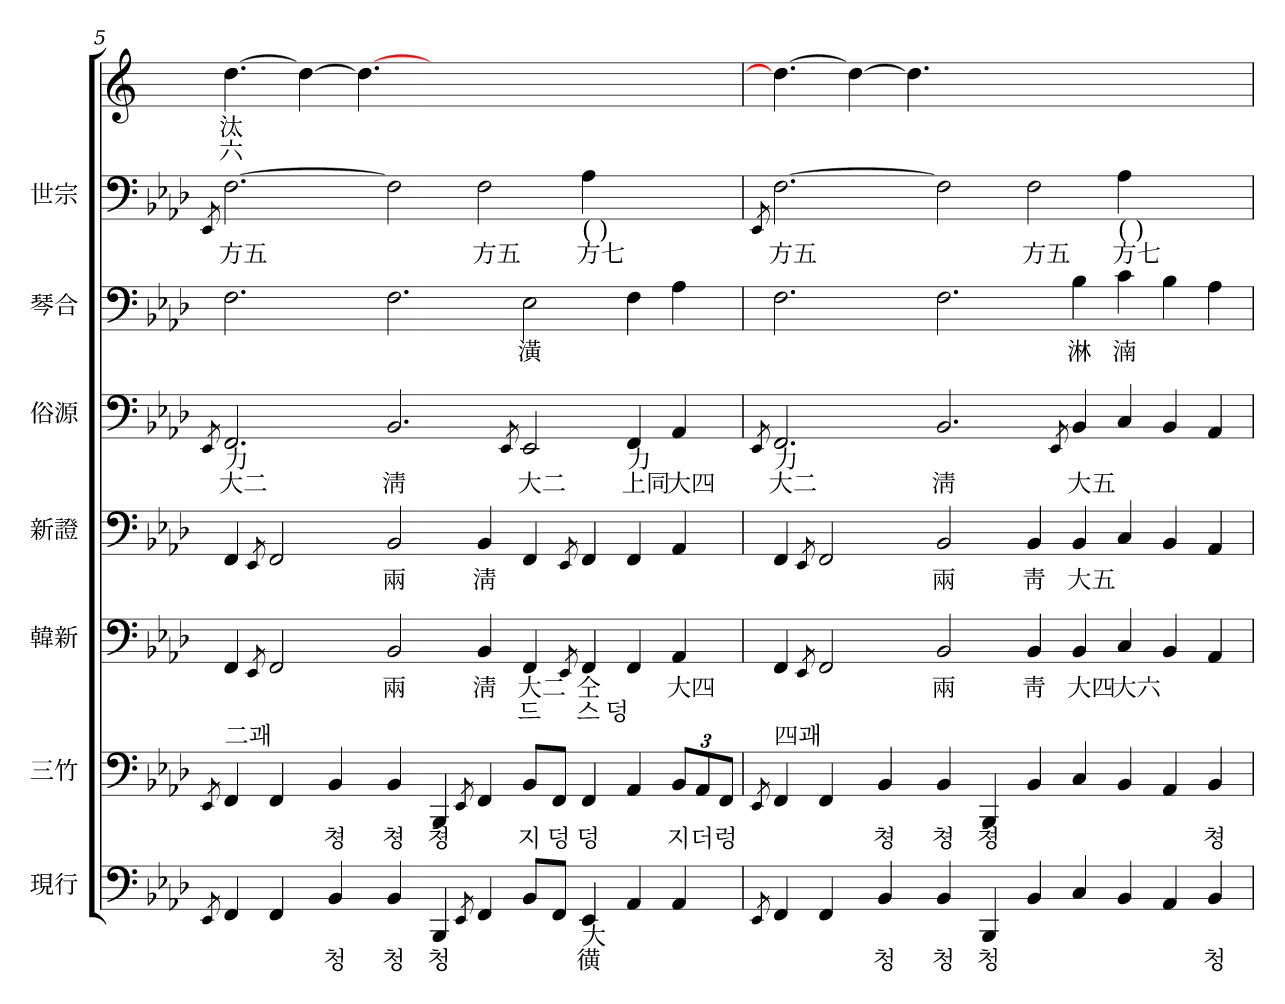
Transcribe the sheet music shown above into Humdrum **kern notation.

**kern	**text	**kern	**text	**kern	**text	**text	**kern	**text	**kern	**text	**kern	**text	**kern	**text	**kern	**text	**text
*part8	*part8	*part7	*part7	*part6	*part6	*part6	*part5	*part5	*part4	*part4	*part3	*part3	*part2	*part2	*part1	*part1	*part1
*staff8	*staff8	*staff7	*staff7	*staff6	*staff6	*staff6	*staff5	*staff5	*staff4	*staff4	*staff3	*staff3	*staff2	*staff2	*staff1	*staff1	*staff1
*I"現行	*	*I"三竹	*	*I"韓新	*	*	*I"新證	*	*I"俗源	*	*I"琴合	*	*I"世宗	*	*	*	*
!!LO:PB:g=z
*clefF4	*	*clefF4	*	*clefF4	*	*	*clefF4	*	*clefF4	*	*clefF4	*	*clefF4	*	*clefG2	*	*
*k[b-e-a-d-]	*	*k[b-e-a-d-]	*	*k[b-e-a-d-]	*	*	*k[b-e-a-d-]	*	*k[b-e-a-d-]	*	*k[b-e-a-d-]	*	*k[b-e-a-d-]	*	*k[]	*	*
*f:	*	*f:	*	*f:	*	*	*f:	*	*f:	*	*f:	*	*f:	*	*a:	*	*
=5	=5	=5	=5	=5	=5	=5	=5	=5	=5	=5	=5	=5	=5	=5	=5	=5	=5
8qEE-/	.	8qEE-/	.	.	.	.	.	.	8qEE-/	.	.	.	8qEE-/	.	.	.	.
!	!	!	!	!	!	!	!	!	!LO:TX:b:t=力	!	!	!	!	!	!	!	!
!	!	!LO:TX:a:t=二괘	!	!	!	!	!	!	!	!	!	!	!	!	!	!	!
!	!	!	!	!	!	!	!	!	!	!LO:LY:b	!	!	!	!LO:LY:b	!	!LO:LY:b	!LO:LY:b
4FF/	.	4FF/	.	4FF/	.	.	4FF/	.	2.FF/	大二	2.F\	.	[2.F\	方五	[4.dd\	汰	六
.	.	.	.	8qEE-/	.	.	8qEE-/	.	.	.	.	.	.	.	.	.	.
4FF/	.	4FF/	.	2FF/	.	.	2FF/	.	.	.	.	.	.	.	.	.	.
.	.	.	.	.	.	.	.	.	.	.	.	.	.	.	4dd\_	.	.
!	!LO:LY:b	!	!LO:LY:b	!	!	!	!	!	!	!	!	!	!	!	!	!	!
4BB-/	청	4BB-/	쳥	.	.	.	.	.	.	.	.	.	.	.	.	.	.
.	.	.	.	.	.	.	.	.	.	.	.	.	.	.	4.dd\_	.	.
!	!LO:LY:b	!	!LO:LY:b	!	!LO:LY:b	!	!	!LO:LY:b	!	!LO:LY:b	!	!	!	!	!	!	!
4BB-/	청	4BB-/	쳥	2BB-/	兩	.	2BB-/	兩	2.BB-/	淸	2.F\	.	2F\]	.	.	.	.
!	!LO:LY:b	!	!LO:LY:b	!	!	!	!	!	!	!	!	!	!	!	!	!	!
4BBB-/	청	4BBB-/	쳥	.	.	.	.	.	.	.	.	.	.	.	1.ryy	.	.
8qEE-/	.	8qEE-/	.	.	.	.	.	.	.	.	.	.	.	.	.	.	.
!	!	!	!	!	!LO:LY:b	!	!	!LO:LY:b	!	!	!	!	!	!LO:LY:b	!	!	!
4FF/	.	4FF/	.	4BB-/	淸	.	4BB-/	淸	.	.	.	.	2F\	方五	.	.	.
.	.	.	.	.	.	.	.	.	8qEE-/	.	.	.	.	.	.	.	.
!	!	!	!LO:LY:b	!	!LO:LY:b	!LO:LY:b	!	!	!	!LO:LY:b	!	!LO:LY:b	!	!	!	!	!
8BB-/L	.	8BB-/L	지	4FF/	大二	드	4FF/	.	2EE-/	大二	2E-\	潢	.	.	.	.	.
!	!	!	!LO:LY:b	!	!	!	!	!	!	!	!	!	!	!	!	!	!
8FF/J	.	8FF/J	덩	.	.	.	.	.	.	.	.	.	.	.	.	.	.
.	.	.	.	8qEE-/	.	.	8qEE-/	.	.	.	.	.	.	.	.	.	.
!	!	!	!	!	!	!	!	!	!	!	!	!	!LO:TX:b:t=(   )	!	!	!	!
!LO:TX:b:t=大	!	!	!	!	!	!	!	!	!	!	!	!	!	!	!	!	!
!	!LO:LY:b	!	!LO:LY:b	!	!LO:LY:b	!LO:LY:b	!	!	!	!	!	!	!	!LO:LY:b	!	!	!
4EE-/	㣴	4FF/	덩	4FF/	仝	스	4FF/	.	.	.	.	.	4A-\	方七	.	.	.
!	!	!	!	!	!	!	!	!	!LO:TX:b:t=力	!	!	!	!	!	!	!	!
!	!	!	!	!	!	!LO:LY:b	!	!	!	!LO:LY:b	!	!	!	!	!	!	!
4AA-/	.	4AA-/	.	4FF/	.	덩	4FF/	.	4FF/	上同	4F\	.	2ryy	.	.	.	.
!	!	!	!LO:LY:b	!	!LO:LY:b	!	!	!	!	!LO:LY:b	!	!	!	!	!	!	!
4AA-/	.	12BB-/L	지	4AA-/	大四	.	4AA-/	.	4AA-/	大四	4A-\	.	.	.	.	.	.
!	!	!	!LO:LY:b	!	!	!	!	!	!	!	!	!	!	!	!	!	!
.	.	12AA-/	더	.	.	.	.	.	.	.	.	.	.	.	.	.	.
!	!	!	!LO:LY:b	!	!	!	!	!	!	!	!	!	!	!	!	!	!
.	.	12FF/J	렁	.	.	.	.	.	.	.	.	.	.	.	.	.	.
=6	=6	=6	=6	=6	=6	=6	=6	=6	=6	=6	=6	=6	=6	=6	=6	=6	=6
8qEE-/	.	8qEE-/	.	.	.	.	.	.	8qEE-/	.	.	.	8qEE-/	.	.	.	.
!	!	!	!	!	!	!	!	!	!LO:TX:b:t=力	!	!	!	!	!	!	!	!
!	!	!LO:TX:a:t=四괘	!	!	!	!	!	!	!	!	!	!	!	!	!	!	!
!	!	!	!	!	!	!	!	!	!	!LO:LY:b	!	!	!	!LO:LY:b	!	!	!
4FF/	.	4FF/	.	4FF/	.	.	4FF/	.	2.FF/	大二	2.F\	.	[2.F\	方五	4.dd\_	.	.
.	.	.	.	8qEE-/	.	.	8qEE-/	.	.	.	.	.	.	.	.	.	.
4FF/	.	4FF/	.	2FF/	.	.	2FF/	.	.	.	.	.	.	.	.	.	.
.	.	.	.	.	.	.	.	.	.	.	.	.	.	.	4dd\_	.	.
!	!LO:LY:b	!	!LO:LY:b	!	!	!	!	!	!	!	!	!	!	!	!	!	!
4BB-/	청	4BB-/	쳥	.	.	.	.	.	.	.	.	.	.	.	.	.	.
.	.	.	.	.	.	.	.	.	.	.	.	.	.	.	4.dd\]	.	.
!	!LO:LY:b	!	!LO:LY:b	!	!LO:LY:b	!	!	!LO:LY:b	!	!LO:LY:b	!	!	!	!	!	!	!
4BB-/	청	4BB-/	쳥	2BB-/	兩	.	2BB-/	兩	2.BB-/	淸	2.F\	.	2F\]	.	.	.	.
!	!LO:LY:b	!	!LO:LY:b	!	!	!	!	!	!	!	!	!	!	!	!	!	!
4BBB-/	청	4BBB-/	쳥	.	.	.	.	.	.	.	.	.	.	.	1.ryy	.	.
!	!	!	!	!	!LO:LY:b	!	!	!LO:LY:b	!	!	!	!	!	!LO:LY:b	!	!	!
4BB-/	.	4BB-/	.	4BB-/	靑	.	4BB-/	靑	.	.	.	.	2F\	方五	.	.	.
.	.	.	.	.	.	.	.	.	8qEE-/	.	.	.	.	.	.	.	.
!	!	!	!	!	!LO:LY:b	!	!	!LO:LY:b	!	!LO:LY:b	!	!LO:LY:b	!	!	!	!	!
4C/	.	4C/	.	4BB-/	大四	.	4BB-/	大五	4BB-/	大五	4B-\	淋	.	.	.	.	.
!	!	!	!	!	!	!	!	!	!	!	!	!	!LO:TX:b:t=(   )	!	!	!	!
!	!	!	!	!	!LO:LY:b	!	!	!	!	!	!	!LO:LY:b	!	!LO:LY:b	!	!	!
4BB-/	.	4BB-/	.	4C/	大六	.	4C/	.	4C/	.	4c\	湳	4A-\	方七	.	.	.
4AA-/	.	4AA-/	.	4BB-/	.	.	4BB-/	.	4BB-/	.	4B-\	.	2ryy	.	.	.	.
!	!LO:LY:b	!	!LO:LY:b	!	!	!	!	!	!	!	!	!	!	!	!	!	!
4BB-/	청	4BB-/	쳥	4AA-/	.	.	4AA-/	.	4AA-/	.	4A-\	.	.	.	.	.	.
=	=	=	=	=	=	=	=	=	=	=	=	=	=	=	=	=	=
*-	*-	*-	*-	*-	*-	*-	*-	*-	*-	*-	*-	*-	*-	*-	*-	*-	*-
